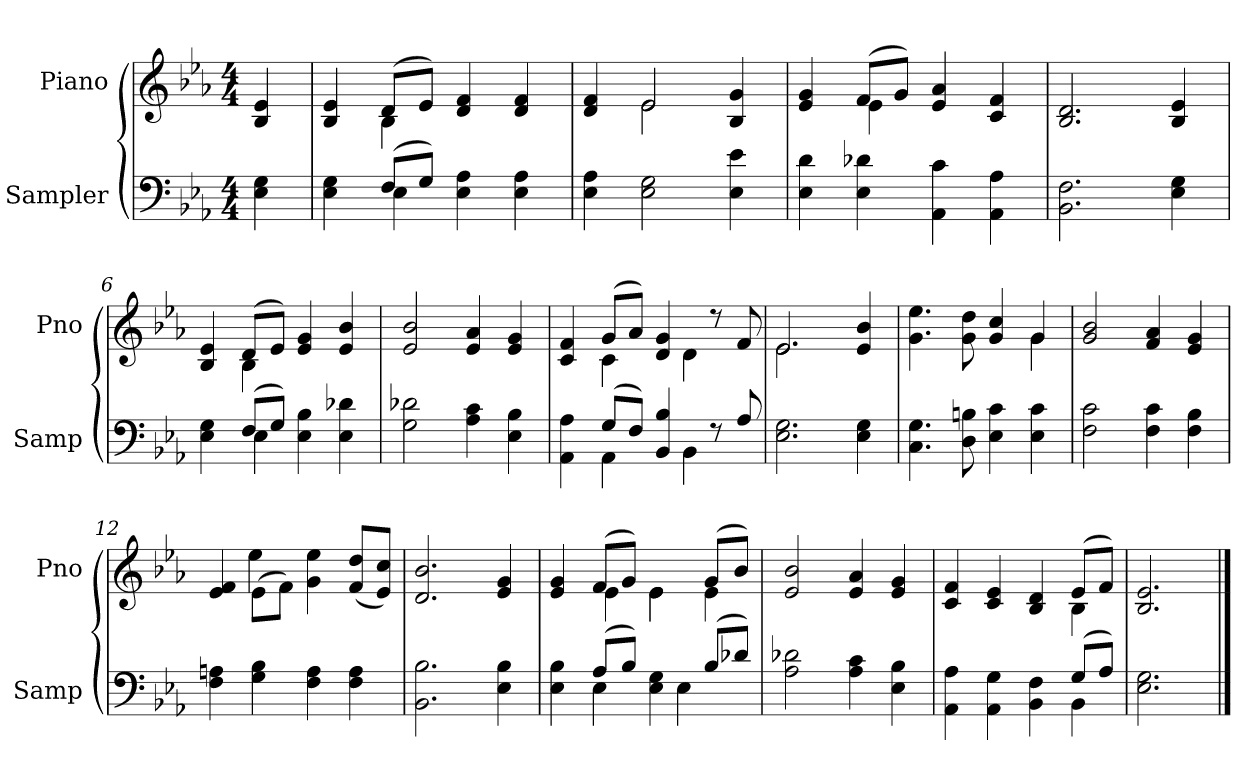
**kern	**kern
*part2	*part1
*staff2	*staff1
*I"Sampler	*I"Piano
*I'Samp	*I'Pno
*clefF4	*clefG2
*k[b-e-a-]	*k[b-e-a-]
*E-:	*E-:
*M4/4	*M4/4
=1	=1
4E- 4G	4B- 4e-
=2	=2
*^	*^
4E- 4G	4ryy	4B- 4e-	4ryy
(8F/L	4E-	(8d/L	4B-
8G/J)	.	8e-/J)	.
4E- 4A-	2ryy	4d 4f	2ryy
4E- 4A-	.	4d 4f	.
*v	*v	*	*
=3	=3	=3
4E- 4A-	4d 4f	4ryy
2E- 2G	2e-/	2e-
4E- 4e-	4B- 4g	4ryy
=4	=4	=4
4E- 4d	4e- 4g	4ryy
4E- 4d-X	(8f/L	4e-
.	8g/J)	.
4AA- 4c	4e- 4a-	2ryy
4AA- 4A-	4c 4f	.
*	*v	*v
=5	=5
2.BB- 2.F	2.B- 2.d
4E- 4G	4B- 4e-
=6	=6
*^	*^
4E- 4G	4ryy	4B- 4e-	4ryy
(8F/L	4E-	(8d/L	4B-
8G/J)	.	8e-/J)	.
4E- 4B-	2ryy	4e- 4g	2ryy
4E- 4d-X	.	4e- 4b-	.
*v	*v	*	*
*	*v	*v
=7	=7
2G 2d-X	2e- 2b-
4A- 4c	4e- 4a-
4E- 4B-	4e- 4g
=8	=8
*^	*^
4AA- 4A-	4ryy	4c 4f	4ryy
(8G/L	4AA-	(8g/L	4c
8F/J)	.	8a-/J)	.
4BB-/ 4B-/	8ryy	4d 4g	8ryy
.	4BB-	.	4d
8r	.	8r	.
8A-/	8ryy	8f/	8ryy
*v	*v	*	*
=9	=9	=9
2.E- 2.G	2.e-/	2.e-
4E- 4G	4e- 4b-	4ryy
=10	=10	=10
4.C 4.G	4.g 4.ee-	2.ryy
8D 8Bn	8g 8dd	.
4E- 4c	4g 4cc	.
4E- 4c	4g/	4g
*	*v	*v
=11	=11
2F 2c	2g 2b-
4F 4c	4f 4a-
4F 4B-	4e- 4g
=12	=12
*	*^
4F 4An	4e- 4f	4ryy
4G 4B-	(8e-\L	4ee-
.	8f\J)	.
4F 4A	4g 4ee-	2ryy
4F 4A	(8f/ 8dd/L	.
.	8e-/ 8cc/J)	.
*	*v	*v
=13	=13
2.BB- 2.B-	2.d 2.b-
4E- 4B-	4e- 4g
=14	=14
*^	*^
4E- 4B-	4ryy	4e- 4g	4ryy
(8A-/L	4E-	(8f/L	4e-
8B-/J)	.	8g/J)	.
4E-\ 4G\	8ryy	4e-\	4e-
.	4E-	.	.
(8B-/L	.	(8g/L	4e-
8d-X/J)	8ryy	8b-/J)	.
*v	*v	*	*
*	*v	*v
=15	=15
2A- 2d-X	2e- 2b-
4A- 4c	4e- 4a-
4E- 4B-	4e- 4g
=16	=16
*^	*^
4AA- 4A-	2.ryy	4c 4f	2.ryy
4AA- 4G	.	4c 4e-	.
4BB- 4F	.	4B- 4d	.
(8G/L	4BB-	(8e-/L	4B-
8A-/J)	.	8f/J)	.
*v	*v	*	*
*	*v	*v
=17	=17
2.E- 2.G	2.B- 2.e-
==	==
*-	*-
